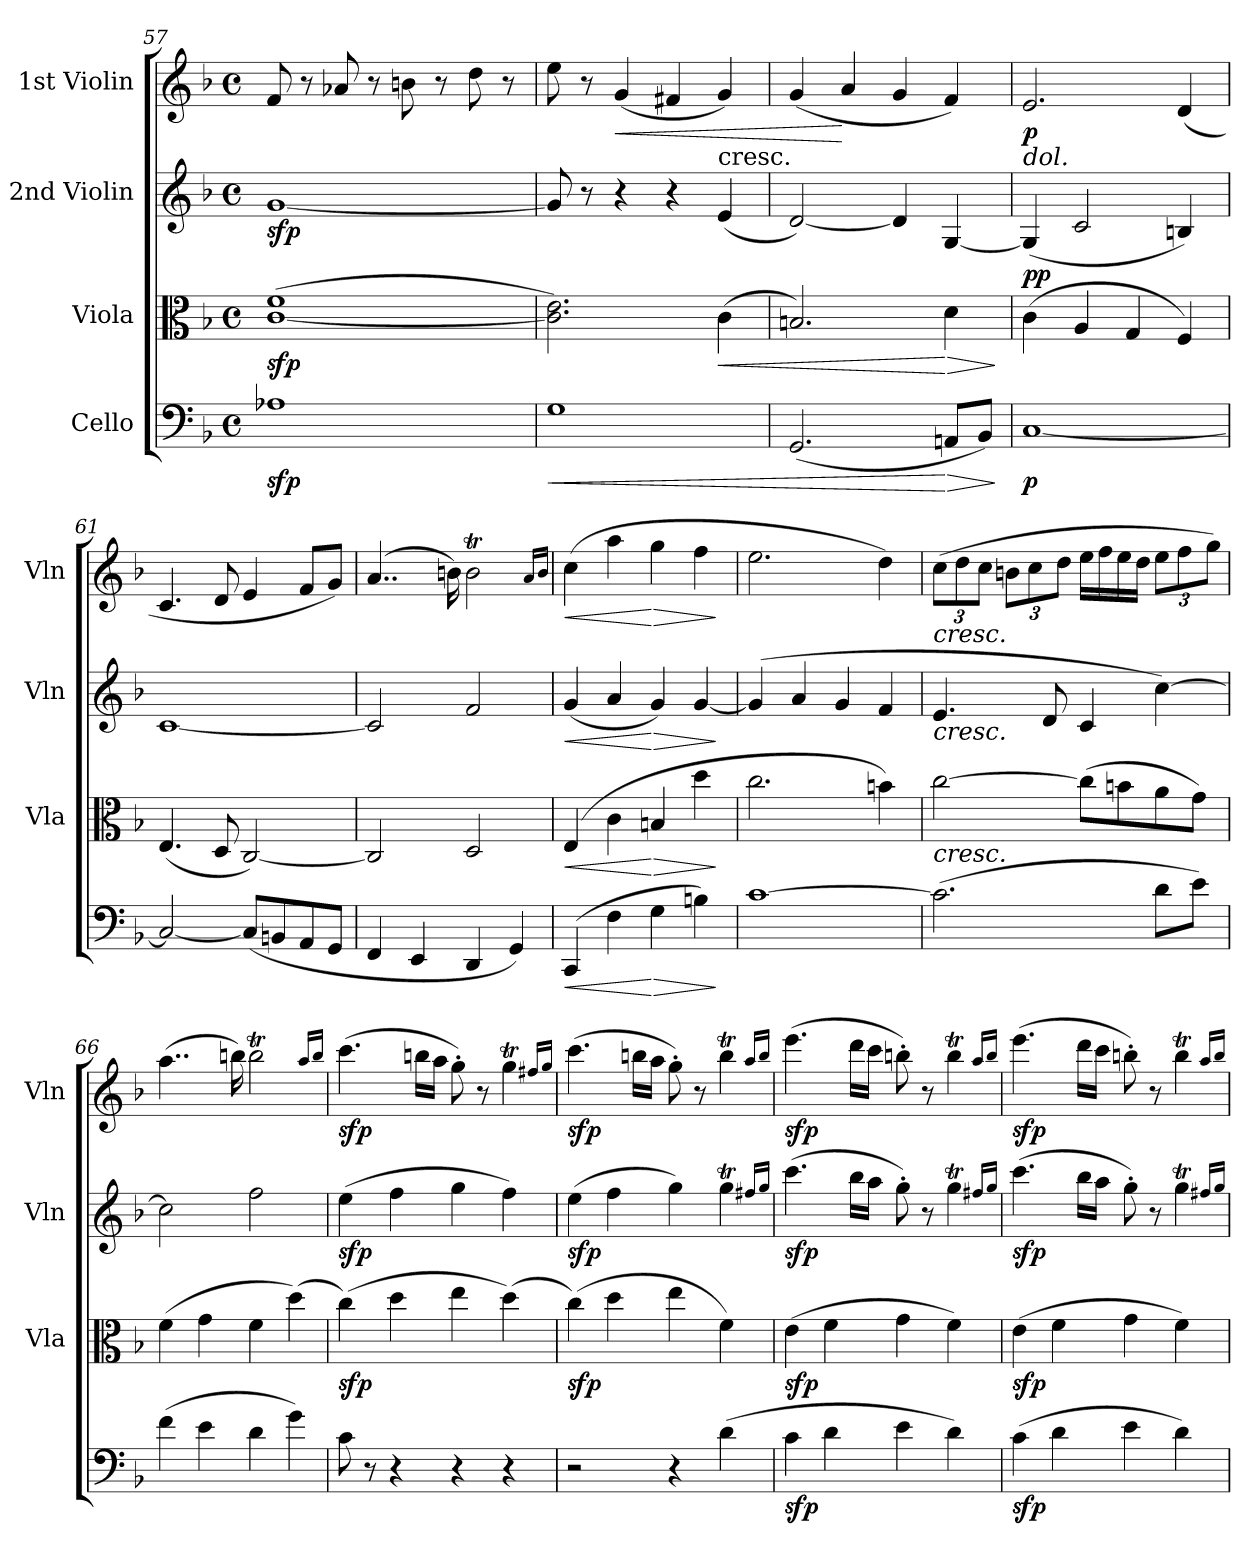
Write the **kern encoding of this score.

**kern	**dynam	**kern	**dynam	**kern	**dynam	**kern	**dynam
*part4	*part4	*part3	*part3	*part2	*part2	*part1	*part1
*staff4	*staff4	*staff3	*staff3	*staff2	*staff2	*staff1	*staff1
*I"Cello	*	*I"Viola	*	*I"2nd Violin	*	*I"1st Violin	*
*	*	*I'Vla	*	*I'Vln	*	*I'Vln	*
*clefF4	*	*clefC3	*	*clefG2	*	*clefG2	*
*k[b-]	*	*k[b-]	*	*k[b-]	*	*k[b-]	*
*M4/4	*	*M4/4	*	*M4/4	*	*M4/4	*
*met(c)	*	*met(c)	*	*met(c)	*	*met(c)	*
=57	=57	=57	=57	=57	=57	=57	=57
1A-X	sfp	([1c 1f	sfp	[1g	sfp	8f	.
.	.	.	.	.	.	8r	.
.	.	.	.	.	.	8a-X	.
.	.	.	.	.	.	8r	.
.	.	.	.	.	.	8bn	.
.	.	.	.	.	.	8r	.
.	.	.	.	.	.	8dd	.
.	.	.	.	.	.	8r	.
=58	=58	=58	=58	=58	=58	=58	=58
!	!LO:HP:b	!	!	!	!	!	!
1G	<	2.c] 2.e)	.	8g]	.	8ee	.
.	.	.	.	8r	.	8r	.
!	!	!	!	!	!	!	!LO:HP:b
.	.	.	.	4r	.	(4g	<
.	.	.	.	4r	.	4f#X	.
!	!	!	!	!LO:TX:t=cresc.	!	!	!
!	!	!	!LO:HP:b	!	!	!	!
.	.	(4c	<	(4e	.	4g)	.
=59	=59	=59	=59	=59	=59	=59	=59
(2.GG	.	2.Bn)	.	[2d)	.	(4g	.
.	.	.	.	.	.	4a	[
.	.	.	.	4d]	.	4g	.
!	!LO:HP:n=1:b	!	!LO:HP:n=1:b	!	!	!	!
8AAnL	[ >	4d	[ >	[4G	.	4f)	.
8BB-J)	.	.	.	.	.	.	.
.	]	.	]	.	.	.	.
=60	=60	=60	=60	=60	=60	=60	=60
!	!	!	!	!	!	!LO:TX:b:i:t=dol.	!
!	!	!	!LO:DY:a	!	!	!	!
[1C	p	(4c	pp	(4G]	.	2.e	p
.	.	4A	.	2c	.	.	.
.	.	4G	.	.	.	.	.
.	.	4F)	.	4Bn)	.	(4d	.
=61	=61	=61	=61	=61	=61	=61	=61
2C_	.	(4.E	.	[1c	.	4.c	.
.	.	8D	.	.	.	8d	.
(8CL]	.	[2C)	.	.	.	4e	.
8BBn	.	.	.	.	.	.	.
8AA	.	.	.	.	.	8fL	.
8GGJ	.	.	.	.	.	8gJ)	.
=62	=62	=62	=62	=62	=62	=62	=62
4FF	.	2C]	.	2c]	.	(4..a	.
4EE	.	.	.	.	.	.	.
.	.	.	.	.	.	16bn)	.
4DD	.	2D	.	2f	.	2bt	.
4GG)	.	.	.	.	.	.	.
.	.	.	.	.	.	16qqa/LL	.
.	.	.	.	.	.	16qqb/JJ	.
=63	=63	=63	=63	=63	=63	=63	=63
!	!LO:HP:b	!	!LO:HP:b	!	!LO:HP:b	!	!LO:HP:b
(4CC	<	(4E	<	(4g	<	(4cc	<
4F	.	4c	.	4a	.	4aa	.
!	!LO:HP:n=1:b	!	!LO:HP:n=1:b	!	!LO:HP:n=1:b	!	!LO:HP:n=1:b
4G	[ >	4Bn	[ >	4g)	[ >	4gg	[ >
4Bn)	.	4dd	.	[4g	.	4ff	.
.	]	.	]	.	]	.	]
=64	=64	=64	=64	=64	=64	=64	=64
[1c	.	2.cc	.	(4g]	.	2.ee	.
.	.	.	.	4a	.	.	.
.	.	.	.	4g	.	.	.
.	.	4bn)	.	4f	.	4dd)	.
=65	=65	=65	=65	=65	=65	=65	=65
!	!	!	!	!	!	!LO:TX:b:i:t=cresc.	!
!	!	!	!	!LO:TX:b:i:t=cresc.	!	!	!
!LO:TX:a:i:t=cresc.	!	!	!	!	!	!	!
(2.c]	.	[2cc	.	4.e	.	(12ccL	.
.	.	.	.	.	.	12dd	.
.	.	.	.	.	.	12ccJ	.
.	.	.	.	.	.	12bnL	.
.	.	.	.	.	.	12cc	.
.	.	.	.	8d	.	.	.
.	.	.	.	.	.	12ddJ	.
.	.	(8ccL]	.	4c	.	16eeLL	.
.	.	.	.	.	.	16ff	.
.	.	8bn	.	.	.	16ee	.
.	.	.	.	.	.	16ddJJ	.
8dL	.	8a	.	[4cc)	.	12eeL	.
.	.	.	.	.	.	12ff	.
8eJ)	.	8gJ)	.	.	.	.	.
.	.	.	.	.	.	12ggJ)	.
=66	=66	=66	=66	=66	=66	=66	=66
(4f	.	(4f	.	2cc]	.	(4..aa	.
4e	.	4g	.	.	.	.	.
.	.	.	.	.	.	16bbn)	.
4d	.	4f	.	2ff	.	2bbt	.
4g)	.	(4dd)	.	.	.	.	.
.	.	.	.	.	.	16qqaa/LL	.
.	.	.	.	.	.	16qqbb/JJ	.
=67	=67	=67	=67	=67	=67	=67	=67
8c	.	(4cc)	sfp	(4ee	sfp	(4.ccc	sfp
8r	.	.	.	.	.	.	.
4r	.	4dd	.	4ff	.	.	.
.	.	.	.	.	.	16bbnLL	.
.	.	.	.	.	.	16aaJJ	.
4r	.	4ee	.	4gg	.	8gg')	.
.	.	.	.	.	.	8r	.
4r	.	(4dd)	.	4ff)	.	4ggT	.
.	.	.	.	.	.	16qqff#X/LL	.
.	.	.	.	.	.	16qqgg/JJ	.
=68	=68	=68	=68	=68	=68	=68	=68
2r	.	(4cc)	sfp	(4ee	sfp	(4.ccc	sfp
.	.	4dd	.	4ff	.	.	.
.	.	.	.	.	.	16bbnLL	.
.	.	.	.	.	.	16aaJJ	.
4r	.	4ee	.	4gg)	.	8gg')	.
.	.	.	.	.	.	8r	.
(4d	.	4f)	.	4ggT	.	4bbt	.
.	.	.	.	16qqff#X/LL	.	16qqaa/LL	.
.	.	.	.	16qqgg/JJ	.	16qqbb/JJ	.
=69	=69	=69	=69	=69	=69	=69	=69
4c	sfp	(4e	sfp	(4.ccc	sfp	(4.eee	sfp
4d	.	4f	.	.	.	.	.
.	.	.	.	16bb-LL	.	16dddLL	.
.	.	.	.	16aaJJ	.	16cccJJ	.
4e	.	4g	.	8gg')	.	8bbn')	.
.	.	.	.	8r	.	8r	.
4d)	.	4f)	.	4ggT	.	4bbt	.
.	.	.	.	16qqff#X/LL	.	16qqaa/LL	.
.	.	.	.	16qqgg/JJ	.	16qqbb/JJ	.
=70	=70	=70	=70	=70	=70	=70	=70
(4c	sfp	(4e	sfp	(4.ccc	sfp	(4.eee	sfp
4d	.	4f	.	.	.	.	.
.	.	.	.	16bb-LL	.	16dddLL	.
.	.	.	.	16aaJJ	.	16cccJJ	.
4e	.	4g	.	8gg')	.	8bbn')	.
.	.	.	.	8r	.	8r	.
4d)	.	4f)	.	4ggT	.	4bbt	.
.	.	.	.	16qqff#X/LL	.	16qqaa/LL	.
.	.	.	.	16qqgg/JJ	.	16qqbb/JJ	.
=	=	=	=	=	=	=	=
*-	*-	*-	*-	*-	*-	*-	*-
